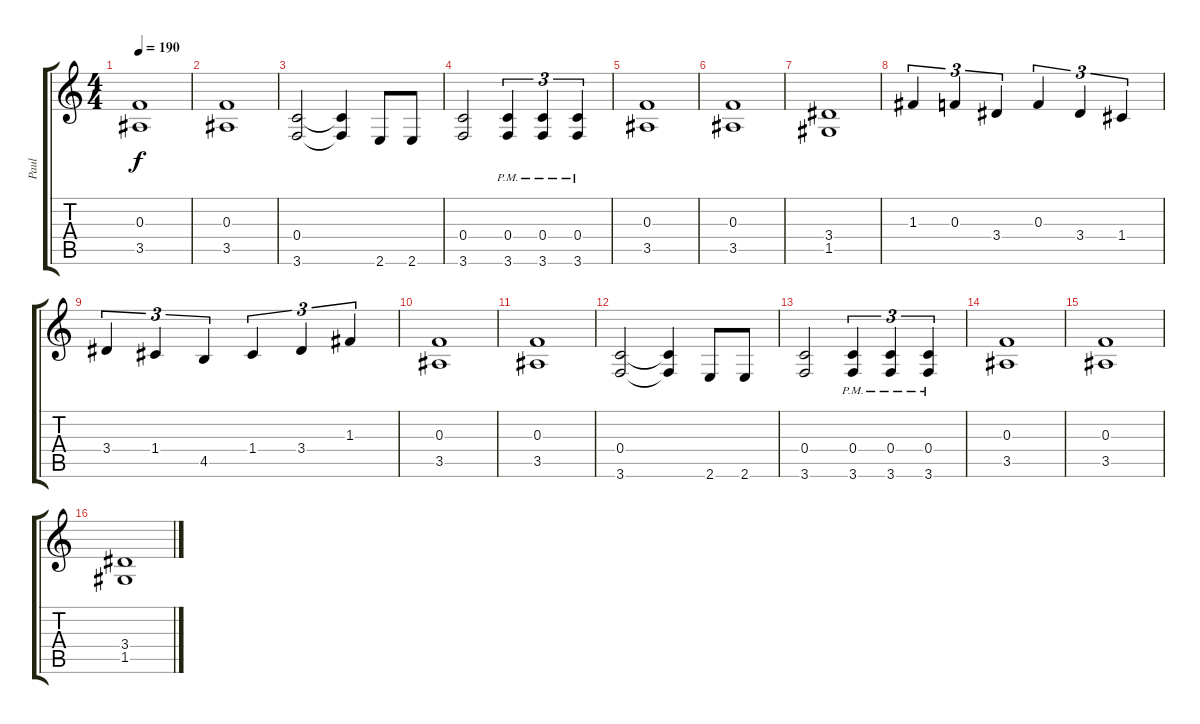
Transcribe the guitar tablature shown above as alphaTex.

\track ("Paul" "Paul") {instrument distortionguitar}
\staff {score tabs}
\tuning (D4 A3 F3 C3 G2 D2) {hide}
\ts (4 4)
\tempo 190
\clef g2
\ks c
(0.3 3.5).1{dy f} |
(0.3 3.5).1 |
(0.4 3.6).2 (0.4{t} 3.6{t}).4 2.6.8 2.6.8 |
(0.4 3.6).2 (0.4{pm} 3.6{pm}).4{tu (3 2)} (0.4{pm} 3.6).4{tu (3 2)} (0.4{pm} 3.6).4{tu (3 2)} |
(0.3 3.5).1 |
(0.3 3.5).1 |
(3.4 1.5).1 |
1.3.4{tu (3 2)} 0.3.4{tu (3 2)} 3.4.4{tu (3 2)} 0.3.4{tu (3 2)} 3.4.4{tu (3 2)} 1.4.4{tu (3 2)} |
3.4.4{tu (3 2)} 1.4.4{tu (3 2)} 4.5.4{tu (3 2)} 1.4.4{tu (3 2)} 3.4.4{tu (3 2)} 1.3.4{tu (3 2)} |
(0.3 3.5).1 |
(0.3 3.5).1 |
(0.4 3.6).2 (0.4{t} 3.6{t}).4 2.6.8 2.6.8 |
(0.4 3.6).2 (0.4{pm} 3.6{pm}).4{tu (3 2)} (0.4{pm} 3.6).4{tu (3 2)} (0.4{pm} 3.6).4{tu (3 2)} |
(0.3 3.5).1 |
(0.3 3.5).1 |
(3.4 1.5).1
